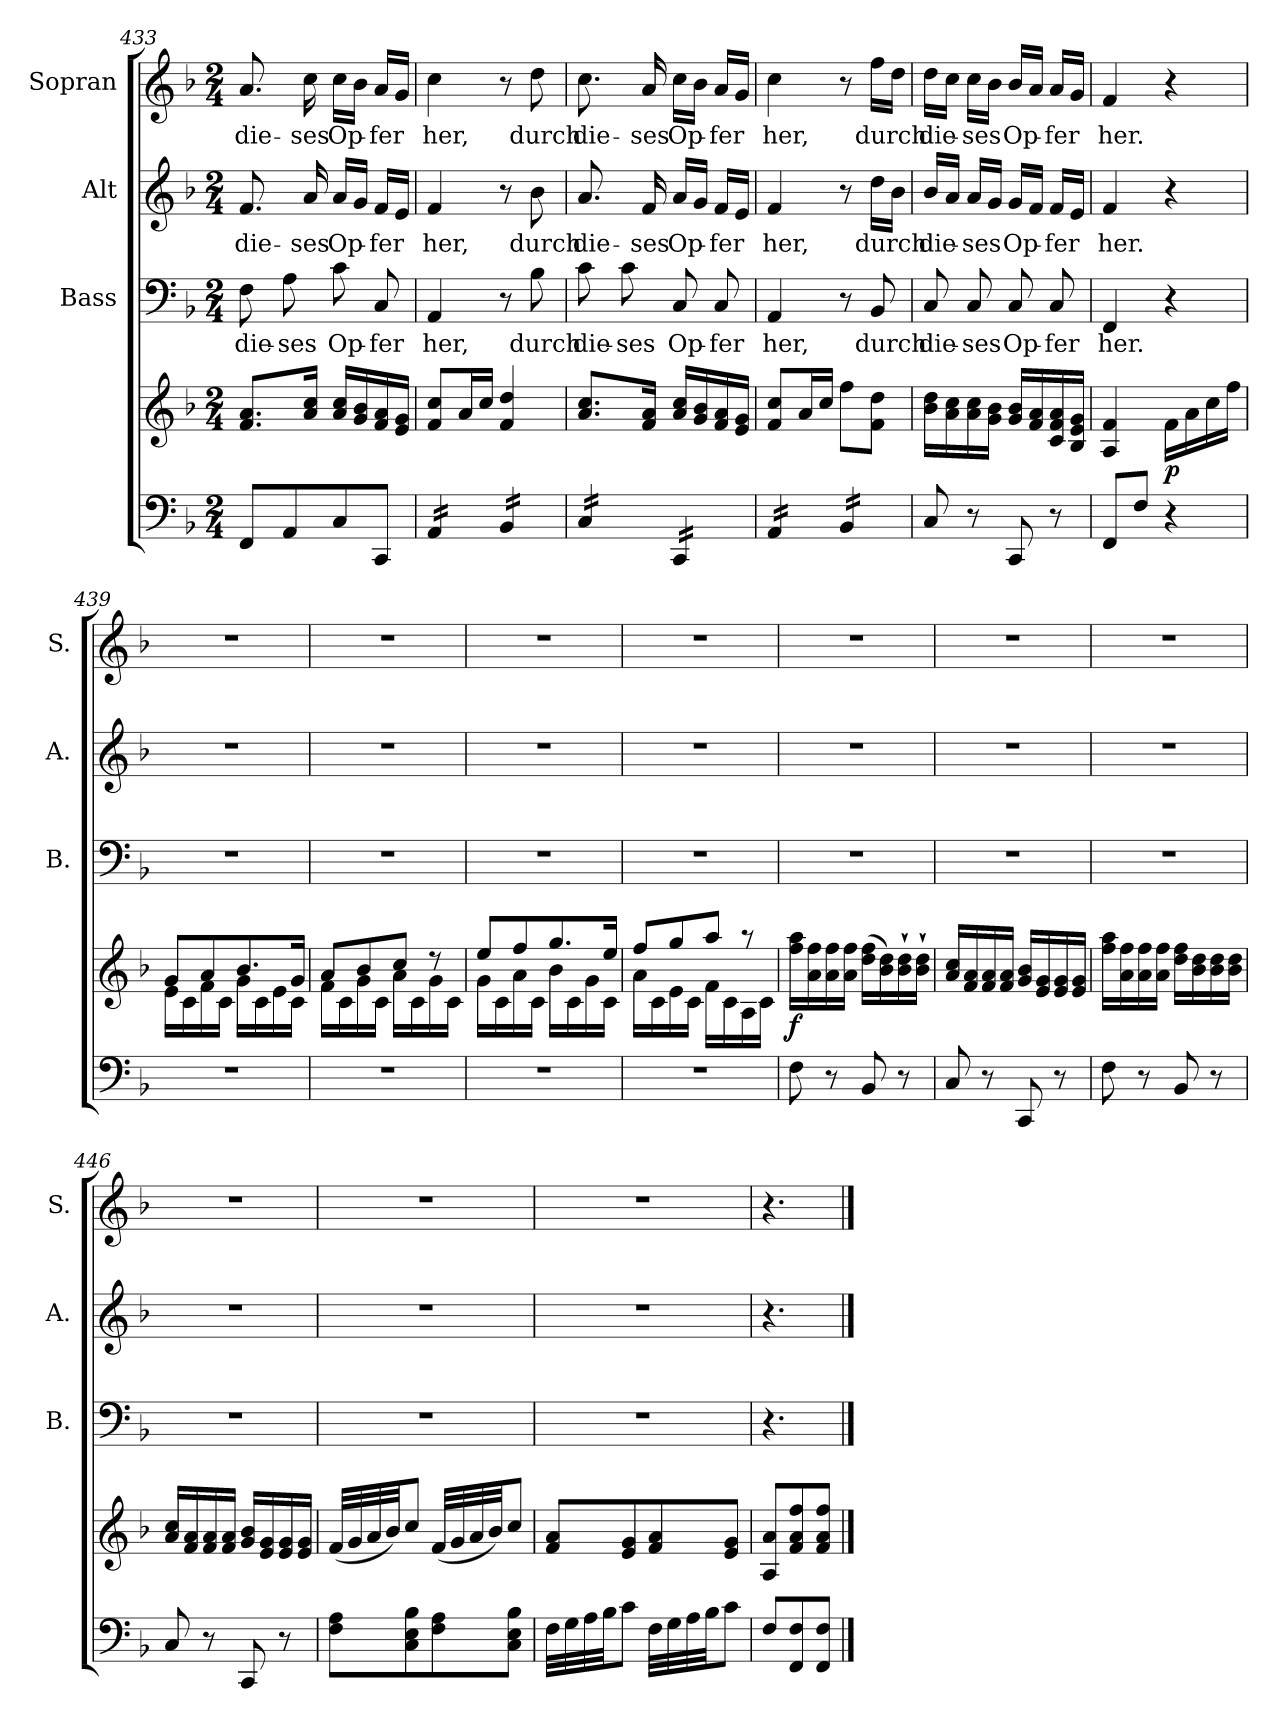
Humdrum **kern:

**kern	**kern	**dynam	**kern	**text	**kern	**text	**kern	**text
*part4	*part4	*part4	*part3	*part3	*part2	*part2	*part1	*part1
*staff5	*staff4	*staff4/5	*staff3	*staff3	*staff2	*staff2	*staff1	*staff1
*	*	*	*I"Bass	*	*I"Alt	*	*I"Sopran	*
*	*	*	*I'B.	*	*I'A.	*	*I'S.	*
*clefF4	*clefG2	*	*clefF4	*	*clefG2	*	*clefG2	*
*k[b-]	*k[b-]	*	*k[b-]	*	*k[b-]	*	*k[b-]	*
*F:	*F:	*	*F:	*	*F:	*	*F:	*
*M2/4	*M2/4	*	*M2/4	*	*M2/4	*	*M2/4	*
=433	=433	=433	=433	=433	=433	=433	=433	=433
!	!	!	!	!LO:LY:b	!	!LO:LY:b	!	!LO:LY:b
8FF/L	8.f/ 8.a/L	.	8F\	die-	8.f/	die-	8.a/	die-
!	!	!	!	!LO:LY:b	!	!	!	!
8AA/	.	.	8A\	-ses	.	.	.	.
!	!	!	!	!	!	!LO:LY:b	!	!LO:LY:b
.	16a/ 16cc/Jk	.	.	.	16a/	-ses	16cc\	-ses
!	!	!	!	!LO:LY:b	!	!LO:LY:b	!	!LO:LY:b
8C/	16a/ 16cc/LL	.	8c\	Op-	16a/LL	Op-	16cc\LL	Op-
.	16g/ 16b-/	.	.	.	16g/JJ	.	16b-\JJ	.
!	!	!	!	!LO:LY:b	!	!LO:LY:b	!	!LO:LY:b
8CC/J	16f/ 16a/	.	8C/	-fer	16f/LL	-fer	16a/LL	-fer
.	16e/ 16g/JJ	.	.	.	16e/JJ	.	16g/JJ	.
!!LO:LB:g=z
=434	=434	=434	=434	=434	=434	=434	=434	=434
!	!	!	!	!LO:LY:b	!	!LO:LY:b	!	!LO:LY:b
*tremolo	*	*	*	*	*	*	*	*
16AA/LL	8f/ 8cc/L	.	4AA/	her,	4f/	her,	4cc\	her,
16AA/	.	.	.	.	.	.	.	.
16AA/	16a/L	.	.	.	.	.	.	.
16AA/JJ	16cc/JJ	.	.	.	.	.	.	.
16BB-/LL	4f/ 4dd/	.	8r	.	8r	.	8r	.
16BB-/	.	.	.	.	.	.	.	.
!	!	!	!	!LO:LY:b	!	!LO:LY:b	!	!LO:LY:b
16BB-/	.	.	8B-\	durch	8b-\	durch	8dd\	durch
16BB-/JJ	.	.	.	.	.	.	.	.
=435	=435	=435	=435	=435	=435	=435	=435	=435
!	!	!	!	!LO:LY:b	!	!LO:LY:b	!	!LO:LY:b
16C/LL	8.a/ 8.cc/L	.	8c\	die-	8.a/	die-	8.cc\	die-
16C/	.	.	.	.	.	.	.	.
!	!	!	!	!LO:LY:b	!	!	!	!
16C/	.	.	8c\	-ses	.	.	.	.
!	!	!	!	!	!	!LO:LY:b	!	!LO:LY:b
16C/JJ	16f/ 16a/Jk	.	.	.	16f/	-ses	16a/	-ses
!	!	!	!	!LO:LY:b	!	!LO:LY:b	!	!LO:LY:b
16CC/LL	16a/ 16cc/LL	.	8C/	Op-	16a/LL	Op-	16cc\LL	Op-
16CC/	16g/ 16b-/	.	.	.	16g/JJ	.	16b-\JJ	.
!	!	!	!	!LO:LY:b	!	!LO:LY:b	!	!LO:LY:b
16CC/	16f/ 16a/	.	8C/	-fer	16f/LL	-fer	16a/LL	-fer
16CC/JJ	16e/ 16g/JJ	.	.	.	16e/JJ	.	16g/JJ	.
=436	=436	=436	=436	=436	=436	=436	=436	=436
!	!	!	!	!LO:LY:b	!	!LO:LY:b	!	!LO:LY:b
16AA/LL	8f/ 8cc/L	.	4AA/	her,	4f/	her,	4cc\	her,
16AA/	.	.	.	.	.	.	.	.
16AA/	16a/L	.	.	.	.	.	.	.
16AA/JJ	16cc/JJ	.	.	.	.	.	.	.
16BB-/LL	8ff\L	.	8r	.	8r	.	8r	.
16BB-/	.	.	.	.	.	.	.	.
!	!	!	!	!LO:LY:b	!	!LO:LY:b	!	!LO:LY:b
16BB-/	8f\ 8dd\J	.	8BB-/	durch	16dd\LL	durch	16ff\LL	durch
16BB-/JJ	.	.	.	.	16b-\JJ	.	16dd\JJ	.
*Xtremolo	*	*	*	*	*	*	*	*
=437	=437	=437	=437	=437	=437	=437	=437	=437
!	!	!	!	!LO:LY:b	!	!LO:LY:b	!	!LO:LY:b
8C/	16b-\ 16dd\LL	.	8C/	die-	16b-/LL	die-	16dd\LL	die-
.	16a\ 16cc\	.	.	.	16a/JJ	.	16cc\JJ	.
!	!	!	!	!LO:LY:b	!	!LO:LY:b	!	!LO:LY:b
8r	16a\ 16cc\	.	8C/	-ses	16a/LL	-ses	16cc\LL	-ses
.	16g\ 16b-\JJ	.	.	.	16g/JJ	.	16b-\JJ	.
!	!	!	!	!LO:LY:b	!	!LO:LY:b	!	!LO:LY:b
8CC/	16g/ 16b-/LL	.	8C/	Op-	16g/LL	Op-	16b-/LL	Op-
.	16f/ 16a/	.	.	.	16f/JJ	.	16a/JJ	.
!	!	!	!	!LO:LY:b	!	!LO:LY:b	!	!LO:LY:b
8r	16c/ 16f/ 16a/	.	8C/	-fer	16f/LL	-fer	16a/LL	-fer
.	16B-/ 16e/ 16g/JJ	.	.	.	16e/JJ	.	16g/JJ	.
=438	=438	=438	=438	=438	=438	=438	=438	=438
!	!	!	!	!LO:LY:b	!	!LO:LY:b	!	!LO:LY:b
8FF/L	4A/ 4f/	.	4FF/	her.	4f/	her.	4f/	her.
8F/J	.	.	.	.	.	.	.	.
!	!	!LO:DY:b	!	!	!	!	!	!
4r	16f\LL	p	4r	.	4r	.	4r	.
.	16a\	.	.	.	.	.	.	.
.	16cc\	.	.	.	.	.	.	.
.	16ff\JJ	.	.	.	.	.	.	.
!!LO:PB:g=z
=439	=439	=439	=439	=439	=439	=439	=439	=439
*	*^	*	*	*	*	*	*	*
2r	8g/L	16e\LL	.	2r	.	2r	.	2r	.
.	.	16c\	.	.	.	.	.	.	.
.	8a/	16f\	.	.	.	.	.	.	.
.	.	16c\JJ	.	.	.	.	.	.	.
.	8.b-/	16g\LL	.	.	.	.	.	.	.
.	.	16c\	.	.	.	.	.	.	.
.	.	16e\	.	.	.	.	.	.	.
.	16g/Jk	16c\JJ	.	.	.	.	.	.	.
=440	=440	=440	=440	=440	=440	=440	=440	=440	=440
2r	8a/L	16f\LL	.	2r	.	2r	.	2r	.
.	.	16c\	.	.	.	.	.	.	.
.	8b-/	16g\	.	.	.	.	.	.	.
.	.	16c\JJ	.	.	.	.	.	.	.
.	8cc/J	16a\LL	.	.	.	.	.	.	.
.	.	16c\	.	.	.	.	.	.	.
.	8rdd	16g\	.	.	.	.	.	.	.
.	.	16c\JJ	.	.	.	.	.	.	.
=441	=441	=441	=441	=441	=441	=441	=441	=441	=441
2r	8ee/L	16g\LL	.	2r	.	2r	.	2r	.
.	.	16c\	.	.	.	.	.	.	.
.	8ff/	16a\	.	.	.	.	.	.	.
.	.	16c\JJ	.	.	.	.	.	.	.
.	8.gg/	16b-\LL	.	.	.	.	.	.	.
.	.	16c\	.	.	.	.	.	.	.
.	.	16g\	.	.	.	.	.	.	.
.	16ee/Jk	16c\JJ	.	.	.	.	.	.	.
=442	=442	=442	=442	=442	=442	=442	=442	=442	=442
2r	8ff/L	16a\LL	.	2r	.	2r	.	2r	.
.	.	16c\	.	.	.	.	.	.	.
.	8gg/	16e\	.	.	.	.	.	.	.
.	.	16c\JJ	.	.	.	.	.	.	.
.	8aa/J	16f\LL	.	.	.	.	.	.	.
.	.	16c\	.	.	.	.	.	.	.
.	8raa	16A\	.	.	.	.	.	.	.
.	.	16c\JJ	.	.	.	.	.	.	.
=443	=443	=443	=443	=443	=443	=443	=443	=443	=443
!	!	!	!LO:DY:b	!	!	!	!	!	!
*	*v	*v	*	*	*	*	*	*	*
8F\	16ff\ 16aa\LL	f	2r	.	2r	.	2r	.
.	16a\ 16ff\	.	.	.	.	.	.	.
8r	16a\ 16ff\	.	.	.	.	.	.	.
.	16a\ 16ff\JJ	.	.	.	.	.	.	.
8BB-/	(>16dd\ 16ff\LL	.	.	.	.	.	.	.
.	16b-\ 16dd\)	.	.	.	.	.	.	.
8r	16b-\`> 16dd\`>	.	.	.	.	.	.	.
.	16b-\`> 16dd\`>JJ	.	.	.	.	.	.	.
!!LO:LB:g=z
=444	=444	=444	=444	=444	=444	=444	=444	=444
8C/	16a/ 16cc/LL	.	2r	.	2r	.	2r	.
.	16f/ 16a/	.	.	.	.	.	.	.
8r	16f/ 16a/	.	.	.	.	.	.	.
.	16f/ 16a/JJ	.	.	.	.	.	.	.
8CC/	16g/ 16b-/LL	.	.	.	.	.	.	.
.	16e/ 16g/	.	.	.	.	.	.	.
8r	16e/ 16g/	.	.	.	.	.	.	.
.	16e/ 16g/JJ	.	.	.	.	.	.	.
=445	=445	=445	=445	=445	=445	=445	=445	=445
8F\	16ff\ 16aa\LL	.	2r	.	2r	.	2r	.
.	16a\ 16ff\	.	.	.	.	.	.	.
8r	16a\ 16ff\	.	.	.	.	.	.	.
.	16a\ 16ff\JJ	.	.	.	.	.	.	.
8BB-/	16dd\ 16ff\LL	.	.	.	.	.	.	.
.	16b-\ 16dd\	.	.	.	.	.	.	.
8r	16b-\ 16dd\	.	.	.	.	.	.	.
.	16b-\ 16dd\JJ	.	.	.	.	.	.	.
=446	=446	=446	=446	=446	=446	=446	=446	=446
8C/	16a/ 16cc/LL	.	2r	.	2r	.	2r	.
.	16f/ 16a/	.	.	.	.	.	.	.
8r	16f/ 16a/	.	.	.	.	.	.	.
.	16f/ 16a/JJ	.	.	.	.	.	.	.
8CC/	16g/ 16b-/LL	.	.	.	.	.	.	.
.	16e/ 16g/	.	.	.	.	.	.	.
8r	16e/ 16g/	.	.	.	.	.	.	.
.	16e/ 16g/JJ	.	.	.	.	.	.	.
=447	=447	=447	=447	=447	=447	=447	=447	=447
8F\ 8A\L	(<32f/LLL	.	2r	.	2r	.	2r	.
.	32g/	.	.	.	.	.	.	.
.	32a/	.	.	.	.	.	.	.
.	32b-/JJ)	.	.	.	.	.	.	.
8C\ 8E\ 8B-\	8cc/J	.	.	.	.	.	.	.
8F\ 8A\	(<32f/LLL	.	.	.	.	.	.	.
.	32g/	.	.	.	.	.	.	.
.	32a/	.	.	.	.	.	.	.
.	32b-/JJ)	.	.	.	.	.	.	.
8C\ 8E\ 8B-\J	8cc/J	.	.	.	.	.	.	.
=448	=448	=448	=448	=448	=448	=448	=448	=448
32F\LLL	8f/ 8a/L	.	2r	.	2r	.	2r	.
32G\	.	.	.	.	.	.	.	.
32A\	.	.	.	.	.	.	.	.
32B-\JJ	.	.	.	.	.	.	.	.
8c\J	8e/ 8g/	.	.	.	.	.	.	.
32F\LLL	8f/ 8a/	.	.	.	.	.	.	.
32G\	.	.	.	.	.	.	.	.
32A\	.	.	.	.	.	.	.	.
32B-\JJ	.	.	.	.	.	.	.	.
8c\J	8e/ 8g/J	.	.	.	.	.	.	.
!!LO:PB:g=z
=449	=449	=449	=449	=449	=449	=449	=449	=449
8F/L	8A/ 8a/L	.	4.r	.	4.r	.	4.r	.
8FF/ 8F/	8f/ 8a/ 8ff/	.	.	.	.	.	.	.
8FF/ 8F/J	8f/ 8a/ 8ff/J	.	.	.	.	.	.	.
==	==	==	==	==	==	==	==	==
*-	*-	*-	*-	*-	*-	*-	*-	*-
